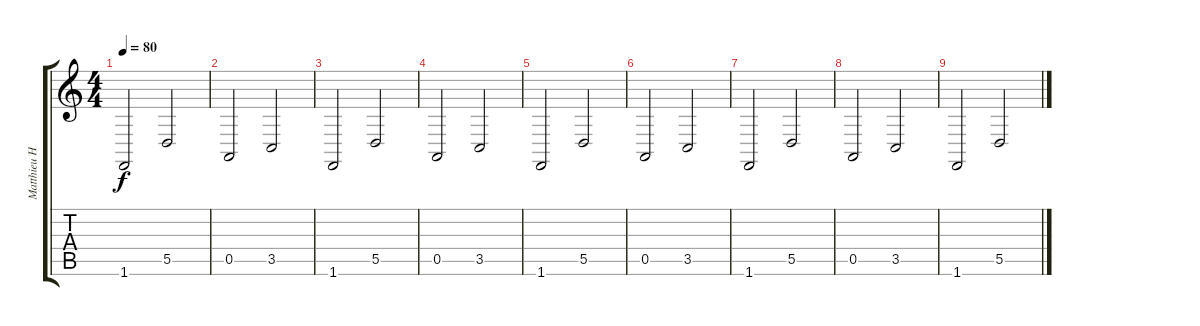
\track ("Matthieu Hartley (keyboards)" "Matthieu H") {instrument tremolostrings}
\staff {score tabs}
\tuning (E4 B3 G3 D3 A2 E2) {hide}
\ts (4 4)
\tempo 80
\clef g2
\ks c
1.6.2{dy f} 5.5.2 |
0.5.2 3.5.2 |
1.6.2 5.5.2 |
0.5.2 3.5.2 |
1.6.2 5.5.2 |
0.5.2 3.5.2 |
1.6.2 5.5.2 |
0.5.2{volume 0} 3.5.2 |
1.6.2 5.5.2
